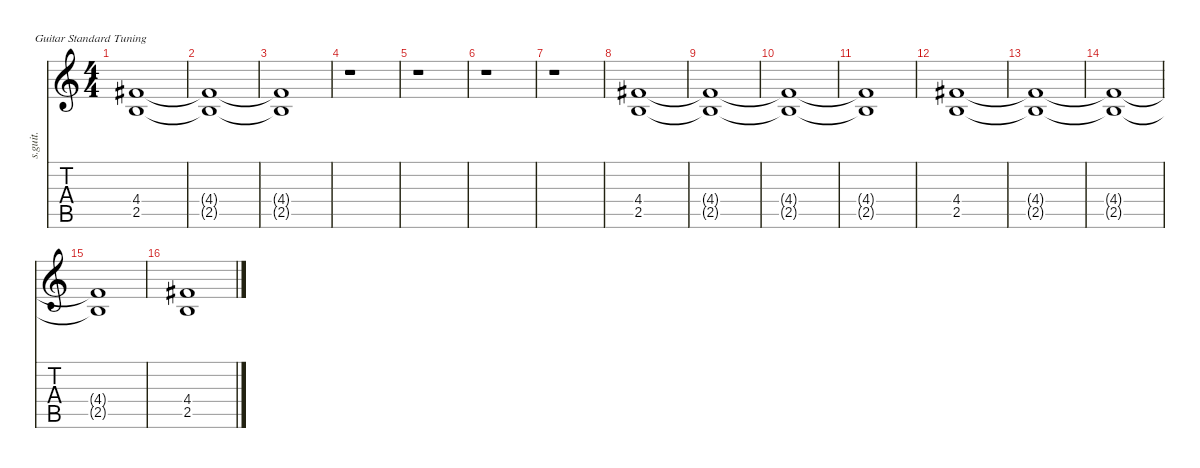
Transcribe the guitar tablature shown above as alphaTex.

\defaultSystemsLayout 4
\hideDynamics
\bracketExtendMode nobrackets
\track ("Angus Young - Lead Guitar" "s.guit.") {instrument distortionguitar}
\staff {score tabs}
\tuning (E4 B3 G3 D3 A2 E2)
\ts (4 4)
\tempo (134 hide)
\clef g2
\ks c
(4.4{t acc #} 2.5{t}).1{lyrics (0 "") lyrics (1 "") lyrics (2 "") lyrics (3 "") lyrics (4 "") dy f} |
(4.4{t acc #} 2.5{t}).1{lyrics (0 "") lyrics (1 "") lyrics (2 "") lyrics (3 "") lyrics (4 "")} |
(4.4{t acc #} 2.5{t}).1{lyrics (0 "") lyrics (1 "") lyrics (2 "") lyrics (3 "") lyrics (4 "")} |
r.1 |
r.1 |
r.1 |
r.1 |
(4.4{acc #} 2.5).1{lyrics (0 "") lyrics (1 "") lyrics (2 "") lyrics (3 "") lyrics (4 "")} |
(4.4{t acc #} 2.5{t}).1{lyrics (0 "") lyrics (1 "") lyrics (2 "") lyrics (3 "") lyrics (4 "")} |
(4.4{t acc #} 2.5{t}).1{lyrics (0 "") lyrics (1 "") lyrics (2 "") lyrics (3 "") lyrics (4 "")} |
(4.4{t acc #} 2.5{t}).1{lyrics (0 "") lyrics (1 "") lyrics (2 "") lyrics (3 "") lyrics (4 "")} |
(4.4{acc #} 2.5).1{lyrics (0 "") lyrics (1 "") lyrics (2 "") lyrics (3 "") lyrics (4 "")} |
(4.4{t acc #} 2.5{t}).1{lyrics (0 "") lyrics (1 "") lyrics (2 "") lyrics (3 "") lyrics (4 "")} |
(4.4{t acc #} 2.5{t}).1{lyrics (0 "") lyrics (1 "") lyrics (2 "") lyrics (3 "") lyrics (4 "")} |
(4.4{t acc #} 2.5{t}).1{lyrics (0 "") lyrics (1 "") lyrics (2 "") lyrics (3 "") lyrics (4 "")} |
(4.4{acc #} 2.5).1{lyrics (0 "") lyrics (1 "") lyrics (2 "") lyrics (3 "") lyrics (4 "")}
